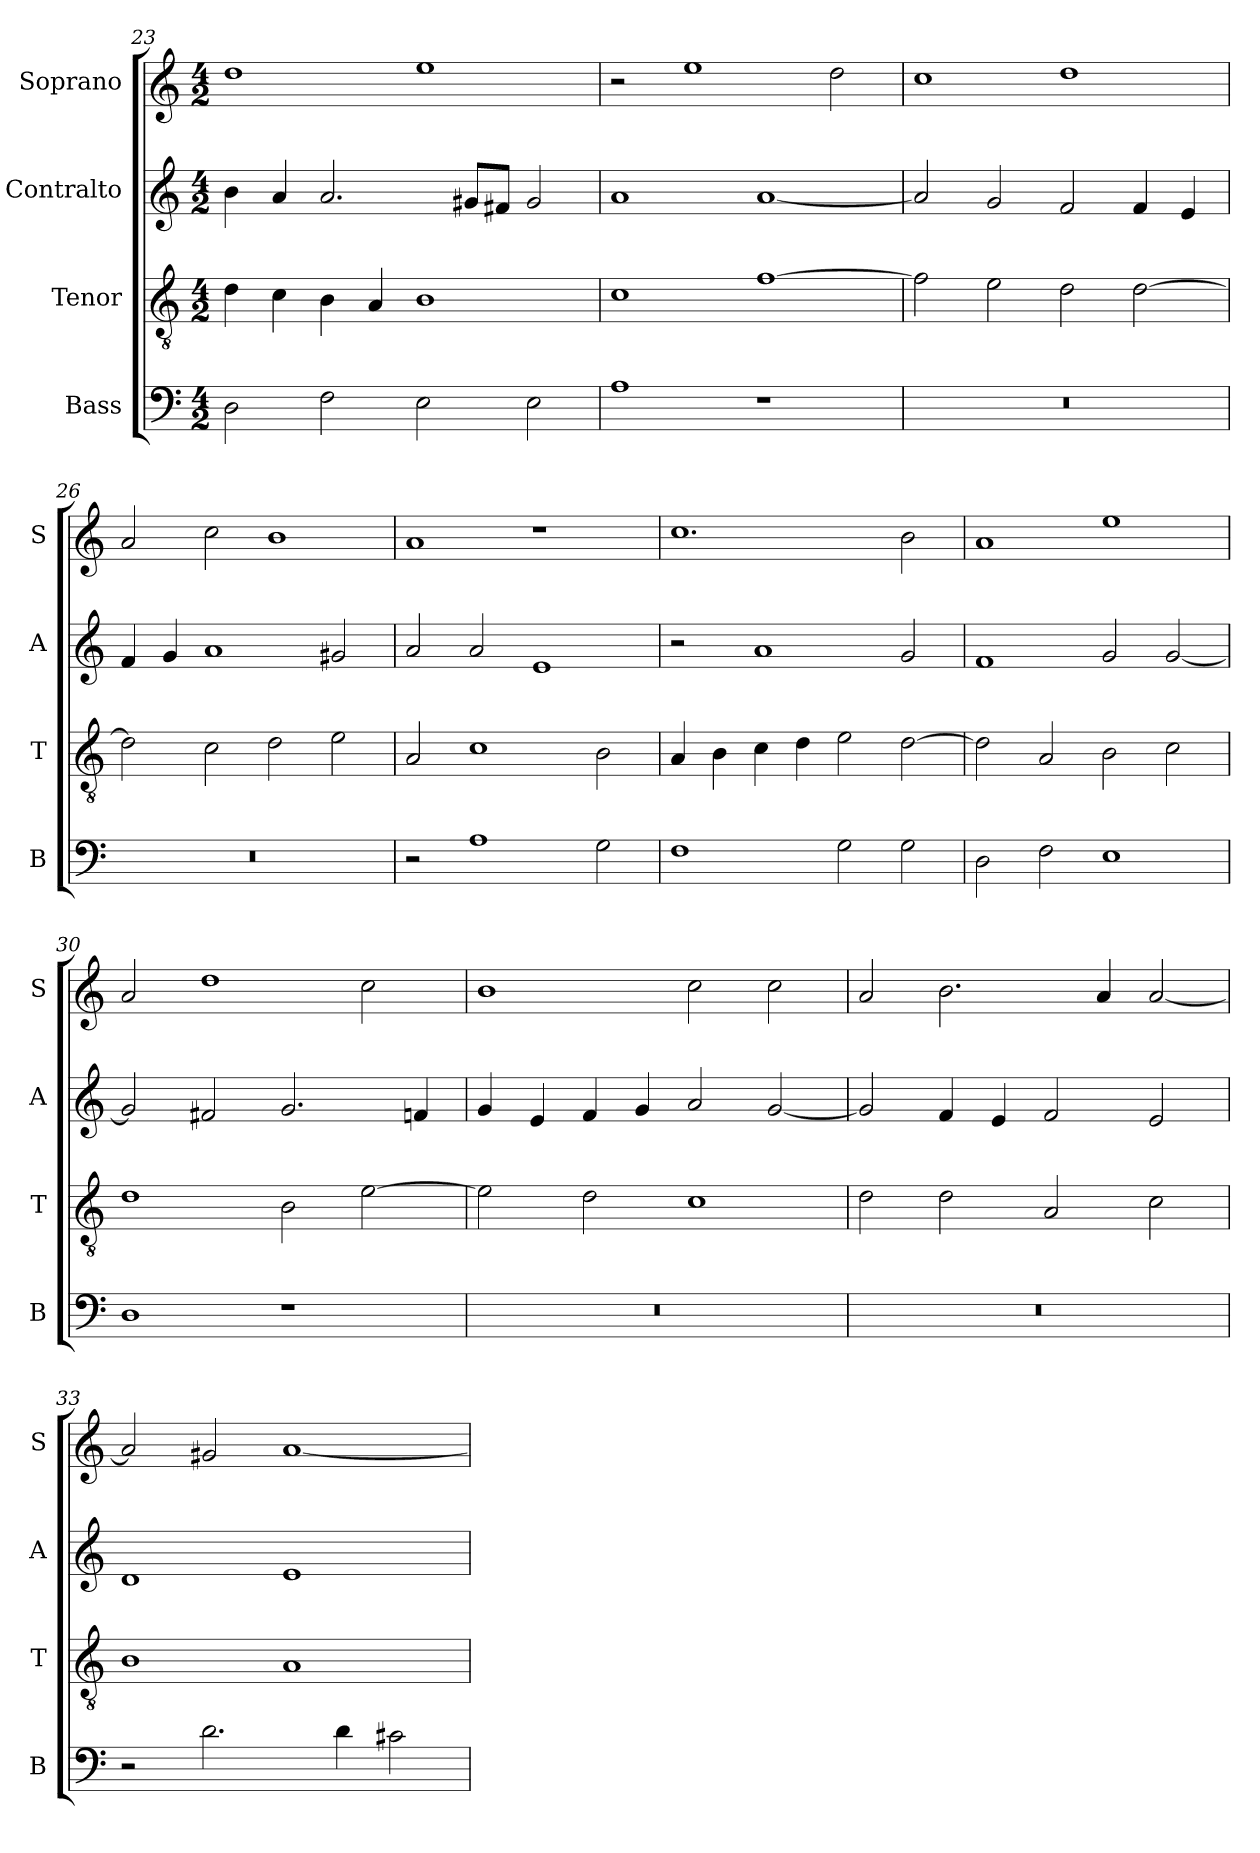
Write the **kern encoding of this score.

**kern	**kern	**kern	**kern
*part4	*part3	*part2	*part1
*staff4	*staff3	*staff2	*staff1
*I"Bass	*I"Tenor	*I"Contralto	*I"Soprano
*I'B	*I'T	*I'A	*I'S
*clefF4	*clefGv2	*clefG2	*clefG2
*k[]	*k[]	*k[]	*k[]
*A:aeo	*A:aeo	*A:aeo	*A:aeo
*M4/2	*M4/2	*M4/2	*M4/2
=23	=23	=23	=23
2D	4d	4b	1dd
.	4c	4a	.
2F	4B	2.a	.
.	4A	.	.
2E	1B	.	1ee
.	.	8g#X/L	.
.	.	8f#X/J	.
2E	.	2g#	.
=24	=24	=24	=24
1A	1c	1a	2r
.	.	.	1ee
1r	[1f	[1a	.
.	.	.	2dd
=25	=25	=25	=25
0r	2f]	2a]	1cc
.	2e	2g	.
.	2d	2f	1dd
.	[2d	4f	.
.	.	4e	.
=26	=26	=26	=26
0r	2d]	4f	2a
.	.	4g	.
.	2c	1a	2cc
.	2d	.	1b
.	2e	2g#X	.
=27	=27	=27	=27
2r	2A	2a	1a
1A	1c	2a	.
.	.	1e	1r
2G	2B	.	.
=28	=28	=28	=28
1F	4A	2r	1.cc
.	4B	.	.
.	4c	1a	.
.	4d	.	.
2G	2e	.	.
2G	[2d	2g	2b
=29	=29	=29	=29
2D	2d]	1f	1a
2F	2A	.	.
1E	2B	2g	1ee
.	2c	[2g	.
=30	=30	=30	=30
1D	1d	2g]	2a
.	.	2f#X	1dd
1r	2B	2.g	.
.	[2e	.	2cc
.	.	4fn	.
=31	=31	=31	=31
0r	2e]	4g	1b
.	.	4e	.
.	2d	4f	.
.	.	4g	.
.	1c	2a	2cc
.	.	[2g	2cc
=32	=32	=32	=32
0r	2d	2g]	2a
.	2d	4f	2.b
.	.	4e	.
.	2A	2f	.
.	.	.	4a
.	2c	2e	[2a
=33	=33	=33	=33
2r	1B	1d	2a]
2.d	.	.	2g#X
.	1A	1e	[1a
4d	.	.	.
2c#X	.	.	.
=	=	=	=
*-	*-	*-	*-
